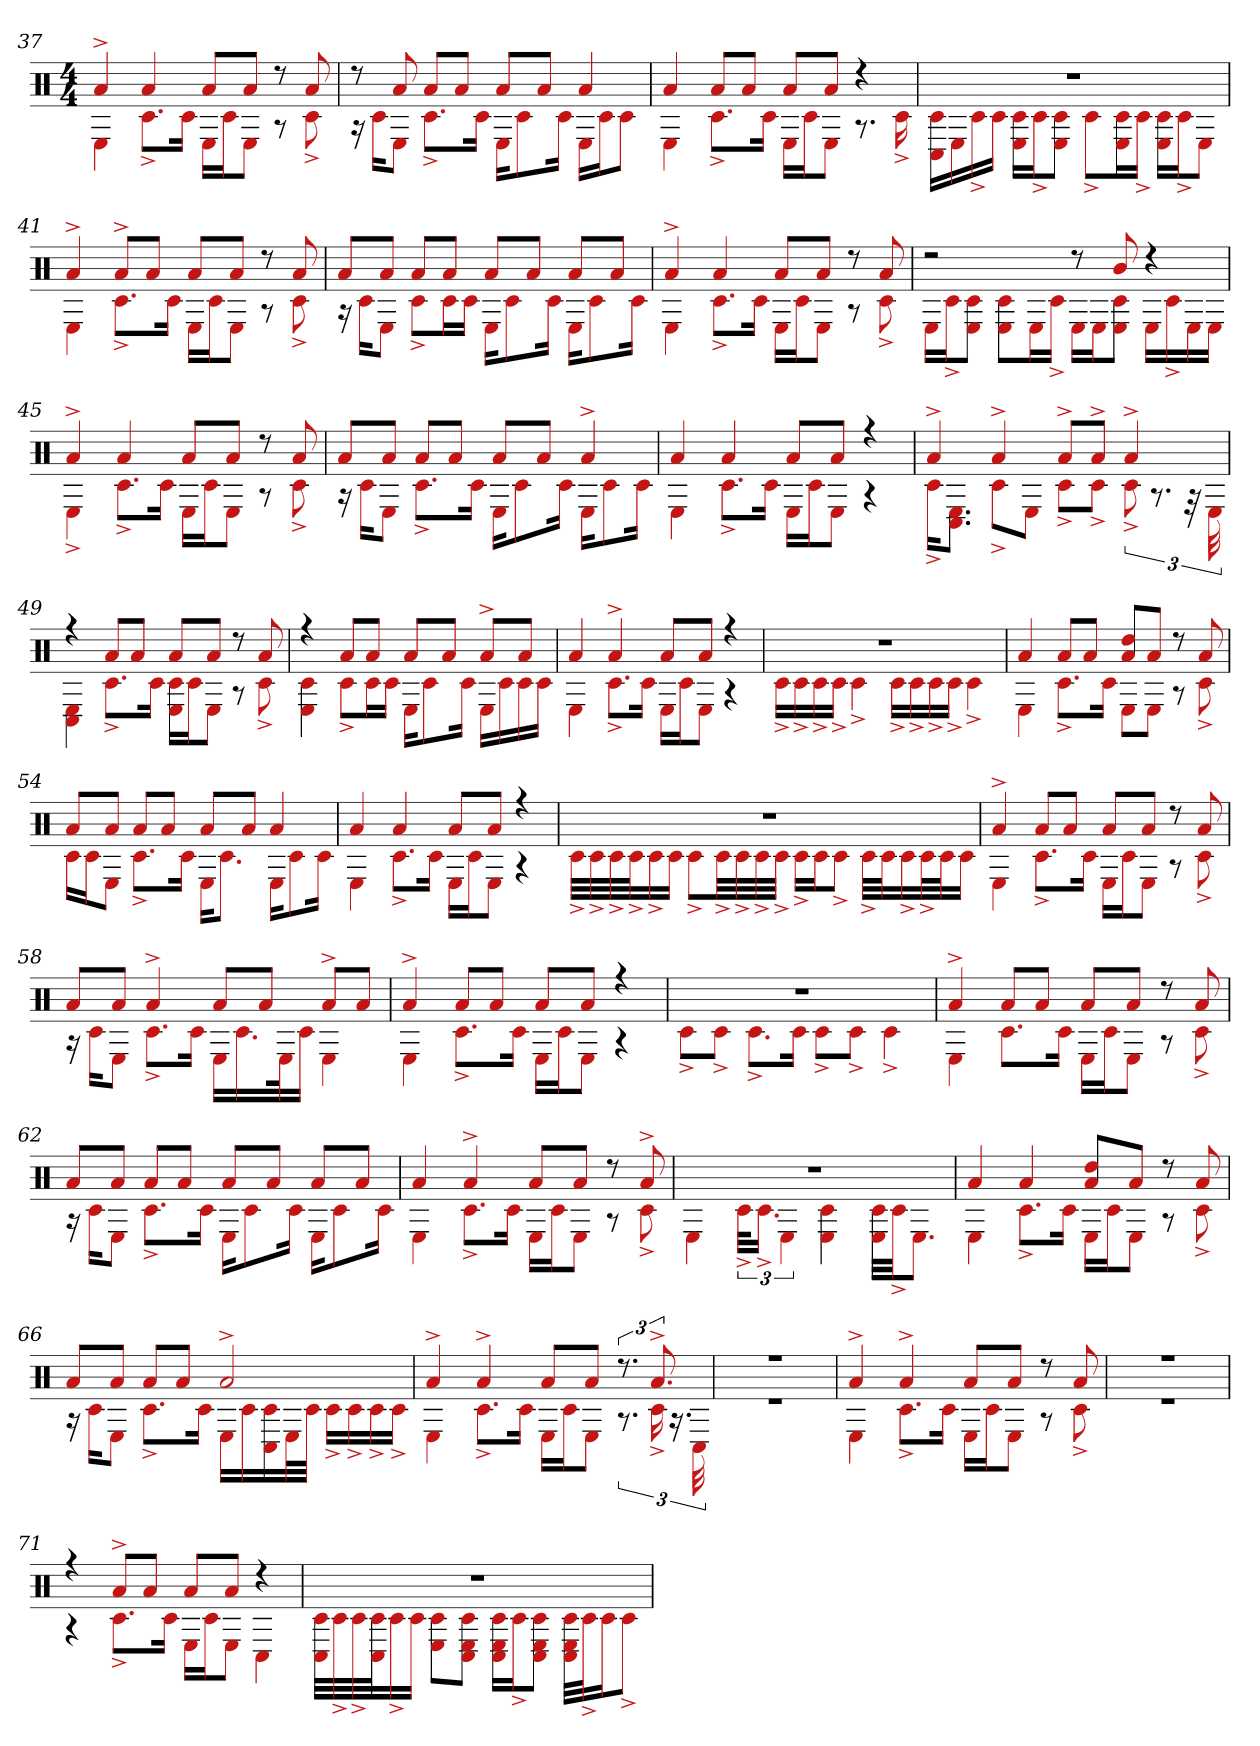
**kern
*part1
*staff1
*clefX
*k[]
*M4/4
=37
*^
4a^	4E
4a	8.c#^L
.	16c#Jk
8aL	16ELL
.	16c#J
8aJ	8EJ
8r	8r
8a	8c#^
=38	=38
8r	16r
.	16c#KL
8a	8EJ
8aL	8.c#^L
8aJ	.
.	16c#Jk
8aL	16EKL
.	8c#
8aJ	.
.	16c#Jk
4a	16ELL
.	16c#J
.	8c#J
=39	=39
4a	4E
8aL	8.c#^L
8aJ	.
.	16c#Jk
8aL	16ELL
.	16c#J
8aJ	8EJ
4r	8.r
.	16c#^
=40	=40
1r	16C# 16c#LL
.	16E
.	16c#^
.	16c#JJ
.	16c# 16ELL
.	16c#^J
.	8E 8c#J
.	8c#^L
.	16E 16c#L
.	16c#^JJ
.	16E 16c#LL
.	16c#^J
.	8EJ
=41	=41
4a^	4E
8a^L	8.c#^L
8aJ	.
.	16c#Jk
8aL	16ELL
.	16c#J
8aJ	8EJ
8r	8r
8a	8c#^
=42	=42
8aL	16r
.	16c#KL
8aJ	8EJ
8aL	8c#^L
8aJ	16c#L
.	16c#JJ
8aL	16EKL
.	8c#
8aJ	.
.	16c#Jk
8aL	16EKL
.	8c#
8aJ	.
.	16c#Jk
=43	=43
4a^	4E
4a	8.c#^L
.	16c#Jk
8aL	16ELL
.	16c#J
8aJ	8EJ
8r	8r
8a	8c#^
=44	=44
2r	16ELL
.	16c#^J
.	8E 8c#J
.	8E 8c#L
.	16EL
.	16c#^JJ
8r	16ELL
.	16EJ
8b	8E 8c#J
4r	16ELL
.	16c#^
.	16E
.	16EJJ
=45	=45
4a^	4E^
4a	8.c#^L
.	16c#Jk
8aL	16ELL
.	16c#J
8aJ	8EJ
8r	8r
8a	8c#^
=46	=46
8aL	16r
.	16c#KL
8aJ	8EJ
8aL	8.c#^L
8aJ	.
.	16c#Jk
8aL	16EKL
.	8c#
8aJ	.
.	16c#Jk
4a^	16EKL
.	8c#
.	16c#Jk
=47	=47
4a	4E
4a	8.c#^L
.	16c#Jk
8aL	16ELL
.	16c#J
8aJ	8EJ
4r	4r
=48	=48
4a^	16c#^KL
.	8.C# 8.EJ
4a^	8c#^L
.	8EJ
8a^L	8c#^L
8a^J	8c#^J
4a^	12c#^
.	12.r
.	48r
.	48E
=49	=49
4r	4C# 4E
8aL	8.c#^L
8aJ	.
.	16c#Jk
8aL	16E 16c#LL
.	16c#J
8aJ	8EJ
8r	8r
8a	8c#^
=50	=50
4r	4c# 4E
8aL	8c#^L
8aJ	16c#L
.	16c#JJ
8aL	16EKL
.	8c#
8aJ	.
.	16c#Jk
8a^L	16ELL
.	16c#
8aJ	16c#
.	16c#JJ
=51	=51
4a	4E
4a^	8.c#^L
.	16c#Jk
8aL	16ELL
.	16c#J
8aJ	8EJ
4r	4r
=52	=52
1r	16c#^LL
.	16c#^
.	16c#^
.	16c#^JJ
.	4c#^
.	16c#^LL
.	16c#^
.	16c#^
.	16c#^JJ
.	4c#^
=53	=53
4a	4E
8aL	8.c#^L
8aJ	.
.	16c#Jk
8a 8ddL	8EL
8aJ	8EJ
8r	8r
8a	8c#^
=54	=54
8aL	16c#LL
.	16c#J
8aJ	8EJ
8aL	8.c#^L
8aJ	.
.	16c#Jk
8aL	16EKL
.	8.c#J
8aJ	.
4a	16EKL
.	8c#
.	16c#Jk
=55	=55
4a	4E
4a	8.c#^L
.	16c#Jk
8aL	16ELL
.	16c#J
8aJ	8EJ
4r	4r
=56	=56
1r	32c#^LLL
.	32c#^
.	32c#^
.	32c#^J
.	16c#^
.	16c#JJ
.	8c#^L
.	32c#^LL
.	32c#^
.	32c#^
.	32c#^JJJ
.	16c#^LL
.	16c#J
.	8c#^J
.	32c#^LLL
.	32c#J
.	16c#^
.	32c#^L
.	32c#J
.	16c#JJ
=57	=57
4a^	4E
8aL	8.c#^L
8aJ	.
.	16c#Jk
8aL	16ELL
.	16c#J
8aJ	8EJ
8r	8r
8a	8c#^
=58	=58
8aL	16r
.	16c#KL
8aJ	8EJ
4a^	8.c#^L
.	16c#Jk
8aL	16ELL
.	16.c#
8aJ	.
.	32Ek
.	16c#JJ
8a^L	4E
8aJ	.
=59	=59
4a^	4E
8aL	8.c#^L
8aJ	.
.	16c#Jk
8aL	16ELL
.	16c#J
8aJ	8EJ
4r	4r
=60	=60
1r	8c#^L
.	8c#^J
.	8.c#^L
.	16c#Jk
.	8c#^L
.	8c#^J
.	4c#^
=61	=61
4a^	4E
8aL	8.c#L
8aJ	.
.	16c#Jk
8aL	16ELL
.	16c#J
8aJ	8EJ
8r	8r
8a	8c#^
=62	=62
8aL	16r
.	16c#KL
8aJ	8EJ
8aL	8.c#^L
8aJ	.
.	16c#Jk
8aL	16EKL
.	8c#
8aJ	.
.	16c#Jk
8aL	16EKL
.	8c#
8aJ	.
.	16c#Jk
=63	=63
4a	4E
4a^	8.c#^L
.	16c#Jk
8aL	16ELL
.	16c#J
8aJ	8EJ
8r	8r
8a^	8c#^
=64	=64
1r	4E
.	48c#^KLL
.	24.c#^JJ
.	6E
.	4E 4c#
.	32E 32c#LLL
.	32c#^JJ
.	8.EJ
=65	=65
4a	4E
4a	8.c#^L
.	16c#Jk
8a 8ddL	16ELL
.	16c#J
8aJ	8EJ
8r	8r
8a	8c#^
=66	=66
8aL	16r
.	16c#KL
8aJ	8EJ
8aL	8.c#^L
8aJ	.
.	16c#Jk
2a^	16ELL
.	16c#
.	16C# 16c#
.	32EL
.	32c#JJJ
.	16c#^LL
.	16c#^
.	16c#^
.	16c#^JJ
=67	=67
4a^	4E
4a^	8.c#^L
.	16c#Jk
8aL	16ELL
.	16c#J
8aJ	8EJ
12.r	12.r
12.a^	24c#^
.	24.r
.	48C#
=68	=68
1r	1r
=69	=69
4a^	4E
4a^	8.c#^L
.	16c#Jk
8aL	16ELL
.	16c#J
8aJ	8EJ
8r	8r
8a	8c#^
=70	=70
1r	1r
=71	=71
4r	4r
8a^L	8.c#^L
8aJ	.
.	16c#Jk
8aL	16ELL
.	16c#J
8aJ	8EJ
4r	4C#
=72	=72
1r	32C# 32c#LLL
.	32c#^
.	32c#^
.	32C# 32c#J
.	16c#^
.	16c#JJ
.	8c# 8EL
.	8C# 8E 8c#J
.	16c# 16E 16C#LL
.	16c#^J
.	8E 8c# 8C#J
.	32c# 32E 32C#LLL
.	32c#^J
.	16c#J
.	8c#^J
*v	*v
=
*-
